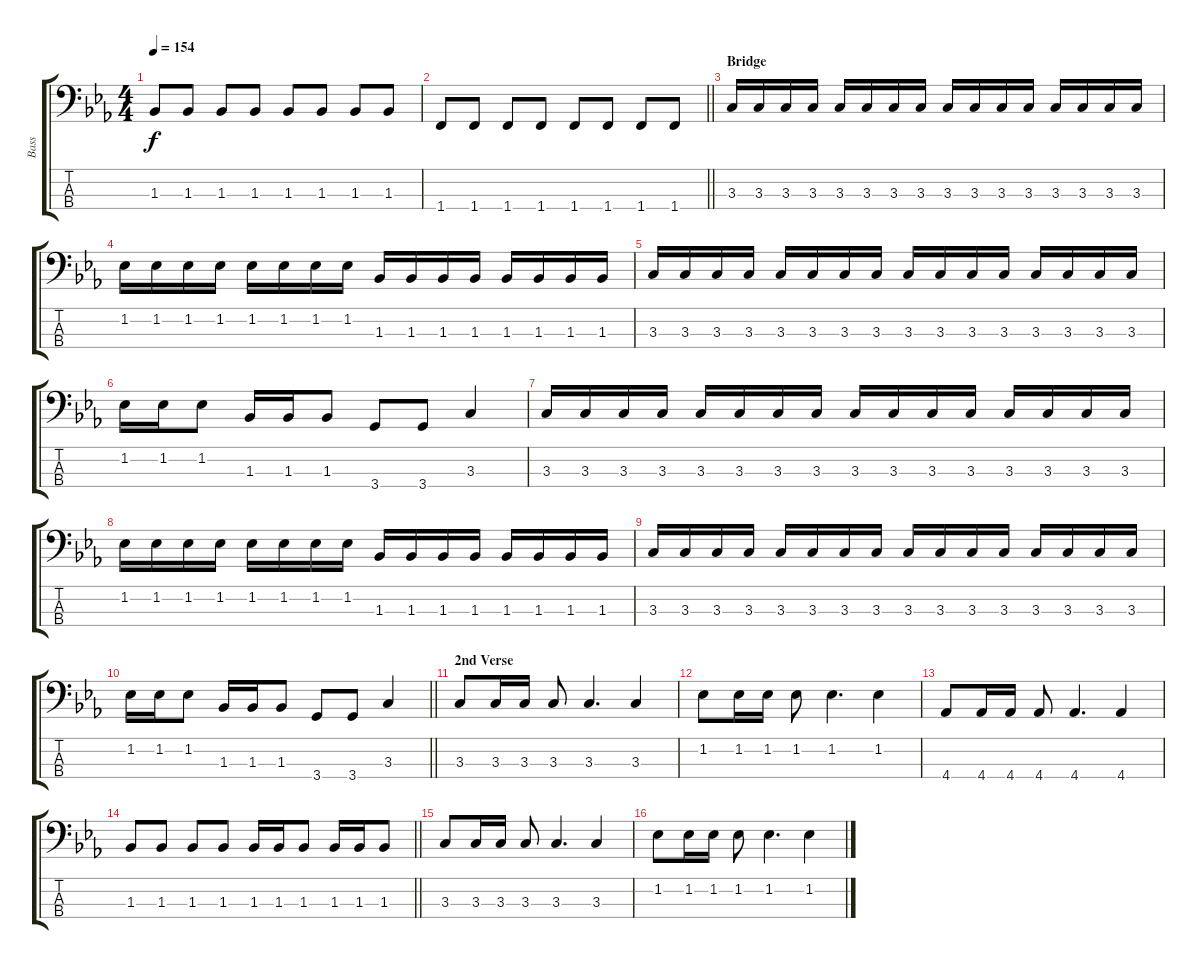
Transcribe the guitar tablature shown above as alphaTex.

\track ("Bass" "Bass") {instrument electricbassfinger}
\staff {score tabs}
\tuning (G2 D2 A1 E1) {hide}
\ts (4 4)
\tempo 154
\clef f4
\ks cminor
1.3.8{dy f} 1.3.8 1.3.8 1.3.8 1.3.8 1.3.8 1.3.8 1.3.8 |
\barLineRight lightlight
1.4.8 1.4.8 1.4.8 1.4.8 1.4.8 1.4.8 1.4.8 1.4.8 |
\section ("" "Bridge")
3.3.16 3.3.16 3.3.16 3.3.16 3.3.16 3.3.16 3.3.16 3.3.16 3.3.16 3.3.16 3.3.16 3.3.16 3.3.16 3.3.16 3.3.16 3.3.16 |
1.2.16 1.2.16 1.2.16 1.2.16 1.2.16 1.2.16 1.2.16 1.2.16 1.3.16 1.3.16 1.3.16 1.3.16 1.3.16 1.3.16 1.3.16 1.3.16 |
3.3.16 3.3.16 3.3.16 3.3.16 3.3.16 3.3.16 3.3.16 3.3.16 3.3.16 3.3.16 3.3.16 3.3.16 3.3.16 3.3.16 3.3.16 3.3.16 |
1.2.16 1.2.16 1.2.8 1.3.16 1.3.16 1.3.8 3.4.8 3.4.8 3.3.4 |
3.3.16 3.3.16 3.3.16 3.3.16 3.3.16 3.3.16 3.3.16 3.3.16 3.3.16 3.3.16 3.3.16 3.3.16 3.3.16 3.3.16 3.3.16 3.3.16 |
1.2.16 1.2.16 1.2.16 1.2.16 1.2.16 1.2.16 1.2.16 1.2.16 1.3.16 1.3.16 1.3.16 1.3.16 1.3.16 1.3.16 1.3.16 1.3.16 |
3.3.16 3.3.16 3.3.16 3.3.16 3.3.16 3.3.16 3.3.16 3.3.16 3.3.16 3.3.16 3.3.16 3.3.16 3.3.16 3.3.16 3.3.16 3.3.16 |
\barLineRight lightlight
1.2.16 1.2.16 1.2.8 1.3.16 1.3.16 1.3.8 3.4.8 3.4.8 3.3.4 |
\section ("" "2nd Verse")
3.3.8 3.3.16 3.3.16 3.3.8 3.3.4{d} 3.3.4 |
1.2.8 1.2.16 1.2.16 1.2.8 1.2.4{d} 1.2.4 |
4.4.8 4.4.16 4.4.16 4.4.8 4.4.4{d} 4.4.4 |
\barLineRight lightlight
1.3.8 1.3.8 1.3.8 1.3.8 1.3.16 1.3.16 1.3.8 1.3.16 1.3.16 1.3.8 |
3.3.8 3.3.16 3.3.16 3.3.8 3.3.4{d} 3.3.4 |
1.2.8 1.2.16 1.2.16 1.2.8 1.2.4{d} 1.2.4
